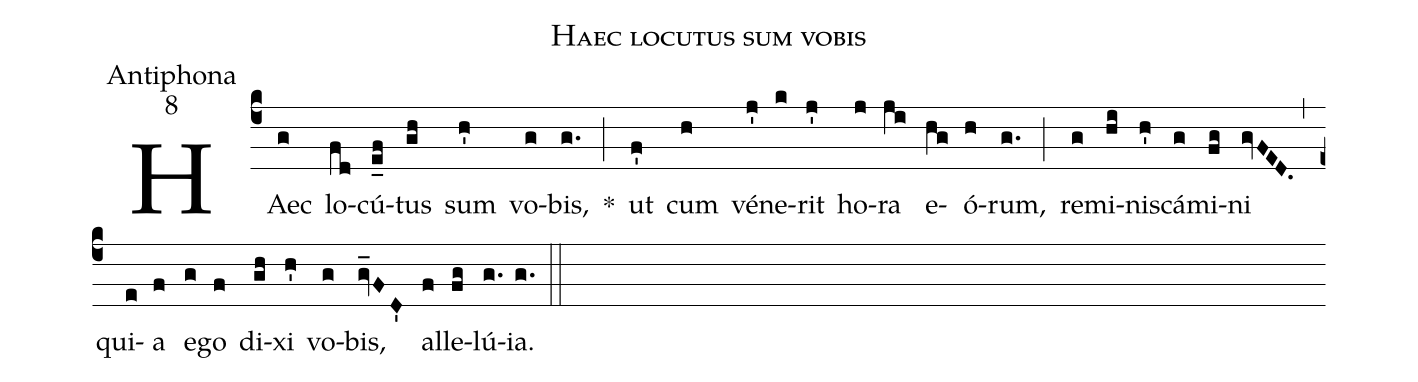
name:Haec locutus sum vobis;
office-part:Antiphona;
mode:8;
%%
(c4) HAec(g) lo(fd)cú(e_f)tus(gh) sum(h') vo(g)bis,(g.) *(;) ut(f') cum(h) vé(j')ne(k)rit(j') ho(j)ra(ji) e(hg)ó(h)rum,(g.) (;) re(g)mi(hi)ni(h')scá(g)mi(fg)ni(gvFED.) (,) qui(e)a(f) e(g)go(f) di(gh)xi(h') vo(g)bis,(gv_FD') al(f)le(fg)lú(g.)ia.(g.) (::)
